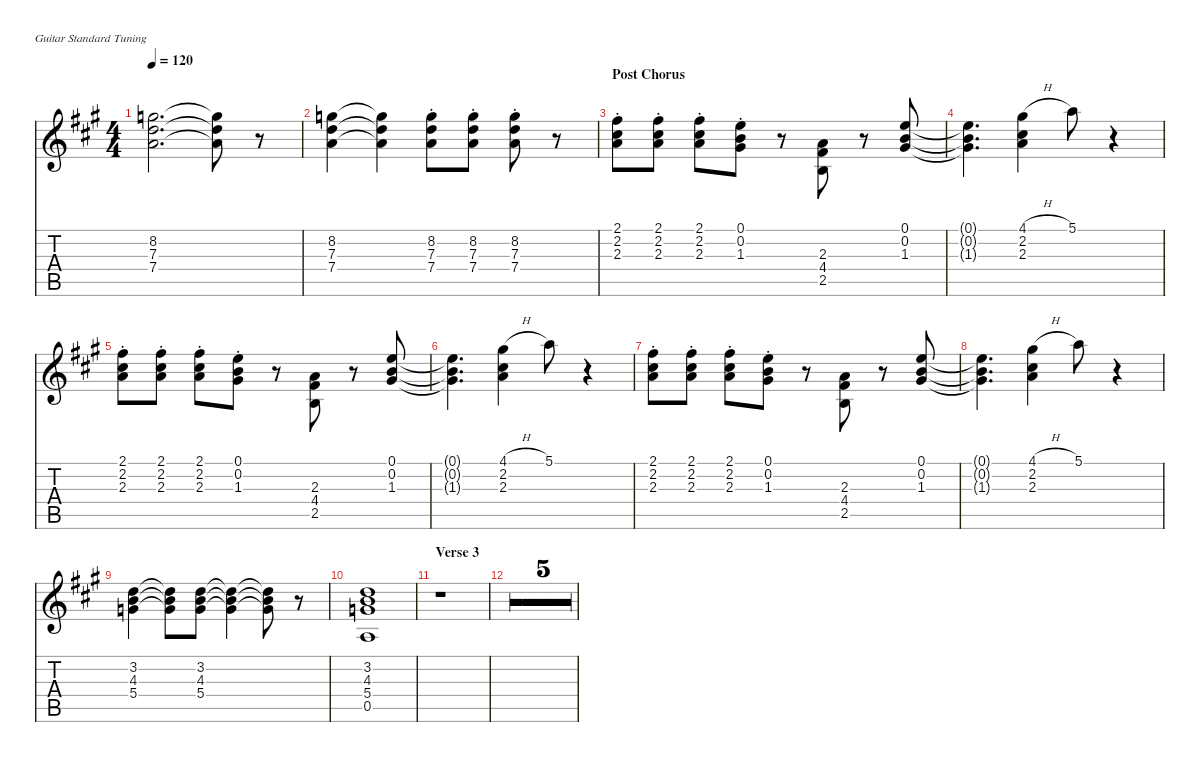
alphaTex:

\defaultSystemsLayout 4
\hideDynamics
\bracketExtendMode nobrackets
\singleTrackTrackNamePolicy hidden
\multiTrackTrackNamePolicy hidden
\otherSystemsTrackNameOrientation horizontal
\track ("Rhythm 2" "N-Gt") {multiBarRest instrument electricpiano1}
\staff {score tabs}
\tuning (E4 B3 G3 D3 A2 E2)
\displaytranspose 12
\ts (4 4)
\tempo 120
\clef g2
\ks a
(7.4{acc forcenatural} 7.3{acc forcenatural} 8.2{acc forcenatural}).2{d dy f beam Down} (7.4{t acc forcenatural} 8.2{t acc forcenatural} 7.3{t acc forcenatural}).8{beam Down} r.8{beam Down} |
(7.3{acc forcenatural} 7.4{acc forcenatural} 8.2{acc forcenatural}).4{beam Down} (8.2{t acc forcenatural} 7.3{t acc forcenatural} 7.4{t acc forcenatural}).4{beam Down} (7.4{acc forcenatural} 7.3{acc forcenatural} 8.2{st acc forcenatural}).8{beam Down} (7.4{acc forcenatural} 7.3{acc forcenatural} 8.2{st acc forcenatural}).8{beam Down} (7.4{acc forcenatural} 7.3{acc forcenatural} 8.2{st acc forcenatural}).8{beam Down} r.8{beam Down} |
\section ("" "Post Chorus")
(2.1{st acc #} 2.2{acc #} 2.3{acc forcenatural}).8{beam Down} (2.1{st acc #} 2.2{acc #} 2.3{acc forcenatural}).8{beam Down} (2.1{st acc #} 2.2{acc #} 2.3{acc forcenatural}).8{beam Down} (0.1{st acc forcenatural} 1.3{acc #} 0.2{acc forcenatural}).8{beam Down} r.8{beam Down} (2.5{acc forcenatural} 4.4{acc #} 2.3{acc forcenatural}).8{beam Up} r.8{beam Up} (0.1{acc forcenatural} 0.2{acc forcenatural} 1.3{acc #}).8{beam Down} |
(0.1{t acc forcenatural} 1.3{t acc #} 0.2{t acc forcenatural}).4{d beam Down} (4.1{h acc #} 2.2{acc #} 2.3{acc forcenatural}).4{beam Down} 5.1{acc forcenatural}.8{beam Down} r.4{beam Down} |
(2.1{st acc #} 2.2{acc #} 2.3{acc forcenatural}).8{beam Down} (2.1{st acc #} 2.2{acc #} 2.3{acc forcenatural}).8{beam Down} (2.1{st acc #} 2.2{acc #} 2.3{acc forcenatural}).8{beam Down} (0.1{st acc forcenatural} 1.3{acc #} 0.2{acc forcenatural}).8{beam Down} r.8{beam Down} (2.5{acc forcenatural} 4.4{acc #} 2.3{acc forcenatural}).8{beam Up} r.8{beam Up} (0.1{acc forcenatural} 0.2{acc forcenatural} 1.3{acc #}).8{beam Down} |
(0.1{t acc forcenatural} 1.3{t acc #} 0.2{t acc forcenatural}).4{d beam Down} (4.1{h acc #} 2.2{acc #} 2.3{acc forcenatural}).4{beam Down} 5.1{acc forcenatural}.8{beam Down} r.4{beam Down} |
(2.1{st acc #} 2.2{acc #} 2.3{acc forcenatural}).8{beam Down} (2.1{st acc #} 2.2{acc #} 2.3{acc forcenatural}).8{beam Down} (2.1{st acc #} 2.2{acc #} 2.3{acc forcenatural}).8{beam Down} (0.1{st acc forcenatural} 1.3{acc #} 0.2{acc forcenatural}).8{beam Down} r.8{beam Down} (2.5{acc forcenatural} 4.4{acc #} 2.3{acc forcenatural}).8{beam Up} r.8{beam Up} (0.1{acc forcenatural} 0.2{acc forcenatural} 1.3{acc #}).8{beam Down} |
(0.1{t acc forcenatural} 1.3{t acc #} 0.2{t acc forcenatural}).4{d beam Down} (4.1{h acc #} 2.2{acc #} 2.3{acc forcenatural}).4{beam Down} 5.1{acc forcenatural}.8{beam Down} r.4{beam Down} |
(5.4{acc forcenatural} 4.3{acc forcenatural} 3.2{acc forcenatural}).4{beam Down} (5.4{t acc forcenatural} 4.3{t acc forcenatural} 3.2{t acc forcenatural}).8{beam Down} (5.4{acc forcenatural} 4.3{acc forcenatural} 3.2{acc forcenatural}).8{beam Down} (3.2{t acc forcenatural} 4.3{t acc forcenatural} 5.4{t acc forcenatural}).4{beam Down} (3.2{t acc forcenatural} 4.3{t acc forcenatural} 5.4{t acc forcenatural}).8{beam Down} r.8{beam Down} |
(3.2{acc forcenatural} 4.3{acc forcenatural} 0.5{acc forcenatural} 5.4{acc forcenatural}).1{beam Up} |
\section ("" "Verse 3")
r.1{beam Down} |
r.1{beam Down} |
r.1{beam Down} |
r.1{beam Down} |
r.1{beam Down} |
r.1{beam Down}
